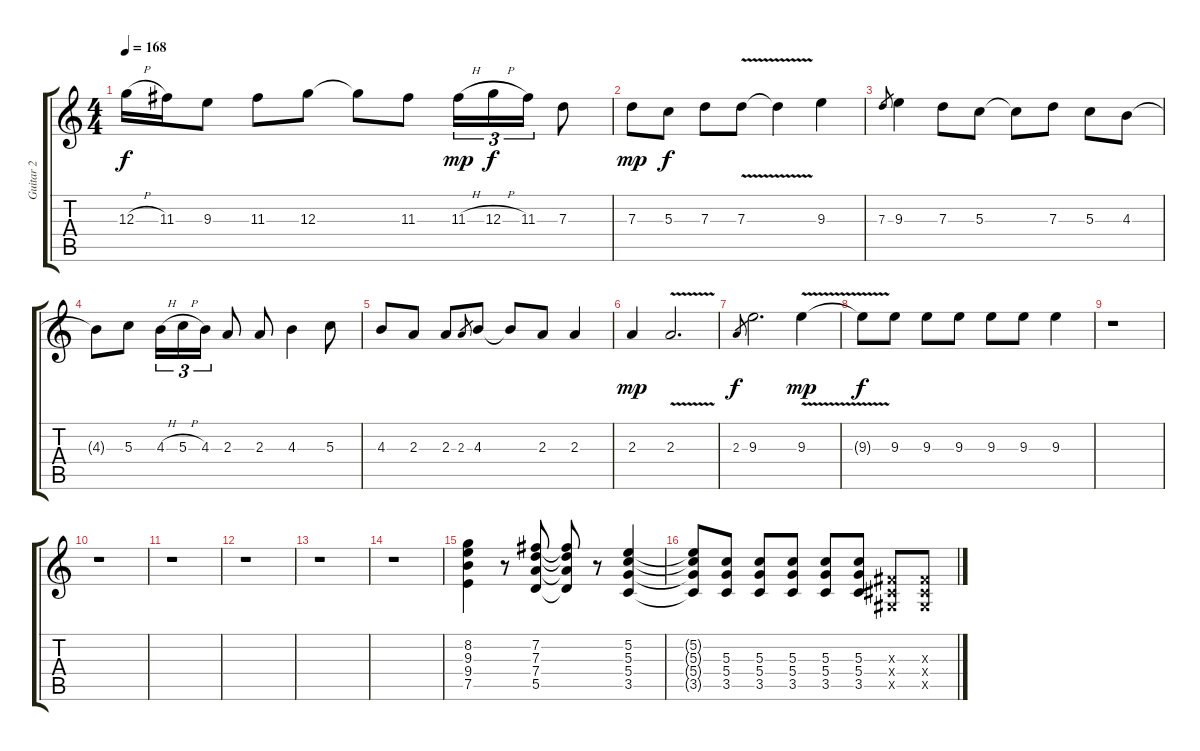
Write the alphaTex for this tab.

\track ("Guitar 2" "Guitar 2") {instrument distortionguitar}
\staff {score tabs}
\tuning (E4 B3 G3 D3 A2 E2) {hide}
\ts (4 4)
\tempo 168
\clef g2
\ks c
12.3{h}.16{dy f} 11.3.16 9.3.8 11.3.8 12.3.8 12.3{t}.8 11.3.8 11.3{h}.16{tu (3 2) dy mp} 12.3{h}.16{tu (3 2) dy f} 11.3.16{tu (3 2)} 7.3.8 |
7.3.8{dy mp} 5.3.8{dy f} 7.3.8 7.3{v}.8 7.3{t}.4 9.3.4 |
7.3.8{gr} 9.3.4 7.3.8 5.3.8 5.3{t}.8 7.3.8 5.3.8 4.3.8 |
4.3{t}.8 5.3.8 4.3{h}.16{tu (3 2)} 5.3{h}.16{tu (3 2)} 4.3.16{tu (3 2)} 2.3.8 2.3.8 4.3.4 5.3.8 |
4.3.8 2.3.8 2.3.8 2.3.8{gr} 4.3.8 4.3{t}.8 2.3.8 2.3.4 |
2.3.4{dy mp} 2.3{v}.2{d} |
2.3.8{gr dy f} 9.3.2{d} 9.3{v}.4{dy mp} |
9.3{t}.8{dy f} 9.3.8 9.3.8 9.3.8 9.3.8 9.3.8 9.3.4 |
r.1 |
r.1 |
r.1 |
r.1 |
r.1 |
r.1 |
(8.2 9.3 9.4 7.5).4 r.8 (7.2 7.3 7.4 5.5).8 (7.2{t} 7.3{t} 7.4{t} 5.5{t}).8 r.8 (5.2 5.3 5.4 3.5).4 |
(5.2{t} 5.3{t} 5.4{t} 3.5{t}).8 (5.3 5.4 3.5).8 (5.3 5.4 3.5).8 (5.3 5.4 3.5).8 (5.3 5.4 3.5).8 (5.3 5.4 3.5).8 (-1.3{x} -1.4{x} -1.5{x}).8 (-1.3{x} -1.4{x} -1.5{x}).8
